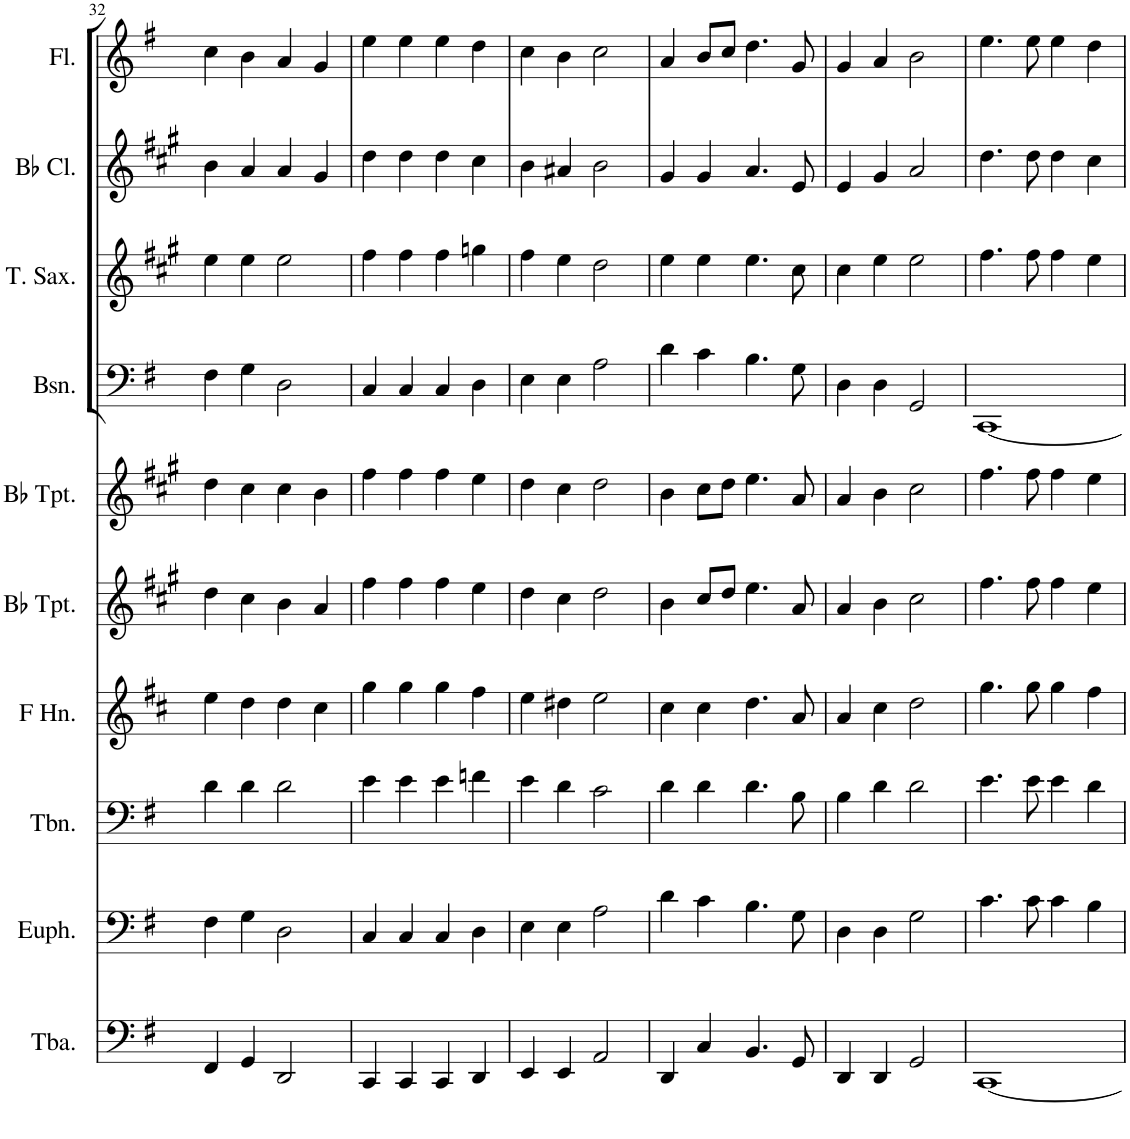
**kern	**kern	**kern	**kern	**kern	**kern	**kern	**kern	**kern	**kern
*part10	*part9	*part8	*part7	*part6	*part5	*part4	*part3	*part2	*part1
*staff10	*staff9	*staff8	*staff7	*staff6	*staff5	*staff4	*staff3	*staff2	*staff1
*I"Tuba	*I"Euphonium	*I"Trombone	*I"Horn in F	*I"Bb Trumpet	*I"Bb Trumpet	*I"Bassoon	*I"Tenor Saxophone	*I"Bb Clarinet	*I"Flute
*I'Tba.	*I'Euph.	*I'Tbn.	*	*I'Bb Tpt.	*I'Bb Tpt.	*I'Bsn.	*I'T. Sax.	*I'Bb Cl.	*I'Fl.
!!LO:PB:g=z
*clefF4	*clefF4	*clefF4	*clefG2	*clefG2	*clefG2	*clefF4	*clefG2	*clefG2	*clefG2
*	*	*	*Trd4c7	*Trd1c2	*Trd1c2	*	*Trd8c14	*Trd1c2	*
*k[f#]	*k[f#]	*k[f#]	*k[f#c#]	*k[f#c#g#]	*k[f#c#g#]	*k[f#]	*k[f#c#g#]	*k[f#c#g#]	*k[f#]
*M4/4	*M4/4	*M4/4	*M4/4	*M4/4	*M4/4	*M4/4	*M4/4	*M4/4	*M4/4
=32	=32	=32	=32	=32	=32	=32	=32	=32	=32
4FF#/	4F#\	4d\	4ee\	4dd\	4dd\	4F#\	4ee\	4b\	4cc\
4GG/	4G\	4d\	4dd\	4cc#\	4cc#\	4G\	4ee\	4a/	4b\
2DD/	2D\	2d\	4dd\	4b\	4cc#\	2D\	2ee\	4a/	4a/
.	.	.	4cc#\	4a/	4b\	.	.	4g#/	4g/
=33	=33	=33	=33	=33	=33	=33	=33	=33	=33
4CC/	4C/	4e\	4gg\	4ff#\	4ff#\	4C/	4ff#\	4dd\	4ee\
4CC/	4C/	4e\	4gg\	4ff#\	4ff#\	4C/	4ff#\	4dd\	4ee\
4CC/	4C/	4e\	4gg\	4ff#\	4ff#\	4C/	4ff#\	4dd\	4ee\
4DD/	4D\	4fn\	4ff#\	4ee\	4ee\	4D\	4ggn\	4cc#\	4dd\
=34	=34	=34	=34	=34	=34	=34	=34	=34	=34
4EE/	4E\	4e\	4ee\	4dd\	4dd\	4E\	4ff#\	4b\	4cc\
4EE/	4E\	4d\	4dd#X\	4cc#\	4cc#\	4E\	4ee\	4a#X/	4b\
2AA/	2A\	2c\	2ee\	2dd\	2dd\	2A\	2dd\	2b\	2cc\
=35	=35	=35	=35	=35	=35	=35	=35	=35	=35
4DD/	4d\	4d\	4cc#\	4b\	4b\	4d\	4ee\	4g#/	4a/
4C/	4c\	4d\	4cc#\	8cc#/L	8cc#\L	4c\	4ee\	4g#/	8b/L
.	.	.	.	8dd/J	8dd\J	.	.	.	8cc/J
4.BB/	4.B\	4.d\	4.dd\	4.ee\	4.ee\	4.B\	4.ee\	4.a/	4.dd\
8GG/	8G\	8B\	8a/	8a/	8a/	8G\	8cc#\	8e/	8g/
=36	=36	=36	=36	=36	=36	=36	=36	=36	=36
4DD/	4D\	4B\	4a/	4a/	4a/	4D\	4cc#\	4e/	4g/
4DD/	4D\	4d\	4cc#\	4b\	4b\	4D\	4ee\	4g#/	4a/
2GG/	2G\	2d\	2dd\	2cc#\	2cc#\	2GG/	2ee\	2a/	2b\
=37	=37	=37	=37	=37	=37	=37	=37	=37	=37
[1CC	4.c\	4.e\	4.gg\	4.ff#\	4.ff#\	[1CC	4.ff#\	4.dd\	4.ee\
.	8c\	8e\	8gg\	8ff#\	8ff#\	.	8ff#\	8dd\	8ee\
.	4c\	4e\	4gg\	4ff#\	4ff#\	.	4ff#\	4dd\	4ee\
.	4B\	4d\	4ff#\	4ee\	4ee\	.	4ee\	4cc#\	4dd\
=	=	=	=	=	=	=	=	=	=
*-	*-	*-	*-	*-	*-	*-	*-	*-	*-
